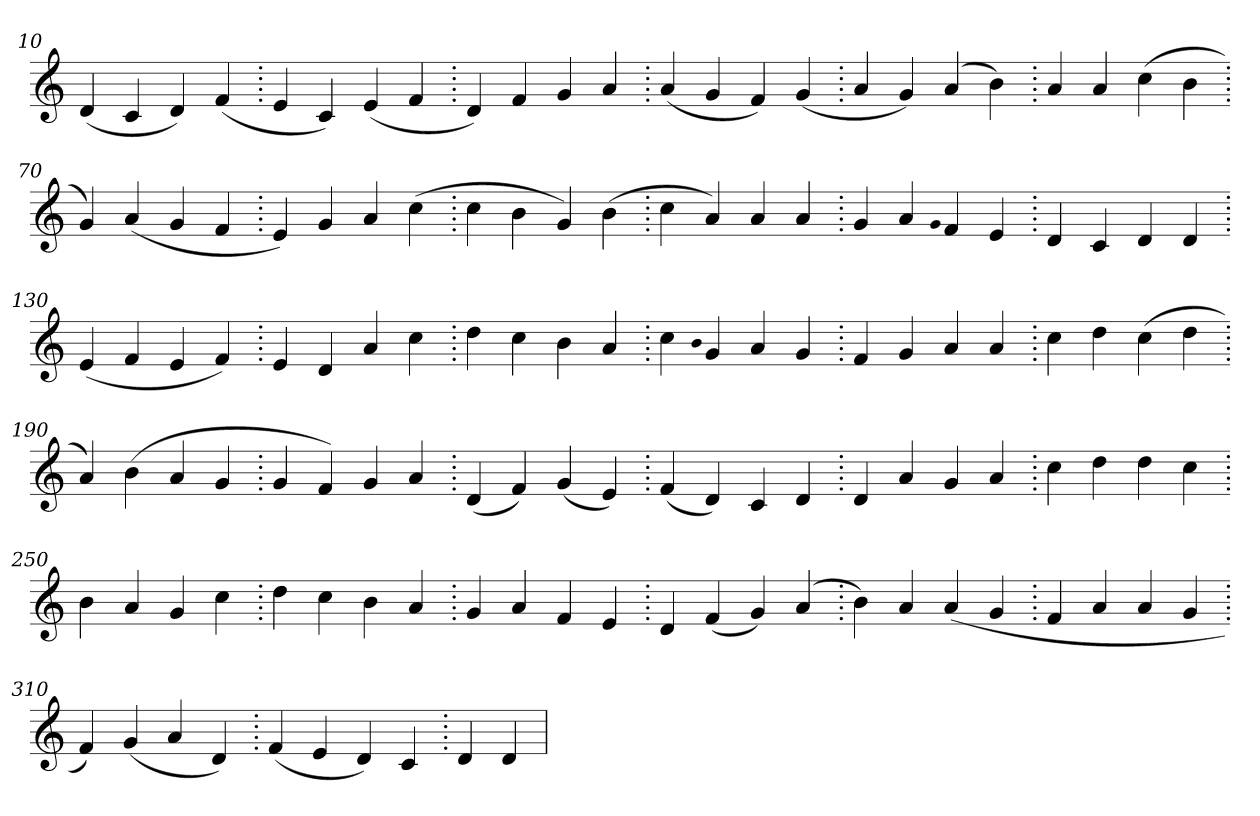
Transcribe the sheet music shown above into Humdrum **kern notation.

**kern
*part1
*staff1
*clefG2
=10.
(>4d
4c
4d)
(>4f
=20.
4e
4c)
(>4e
4f
=30.
4d)
4f
4g
4a
=40.
(>4a
4g
4f)
(>4g
=50.
4a
4g)
(>4a
4b)
=60.
4a
4a
(>4cc
4b
=70.
4g)
(>4a
4g
4f
=80.
4e)
4g
4a
(>4cc
=90.
4cc
4b
4g)
(>4b
=100.
4cc
4a)
4a
4a
=110.
4g
4a
qqg
4f
4e
=120.
4d
4c
4d
4d
=130.
(>4e
4f
4e
4f)
=140.
4e
4d
4a
4cc
=150.
4dd
4cc
4b
4a
=160.
4cc
qqb
4g
4a
4g
=170.
4f
4g
4a
4a
=180.
4cc
4dd
(>4cc
4dd
=190.
4a)
(>4b
4a
4g
=200.
4g
4f)
4g
4a
=210.
(>4d
4f)
(>4g
4e)
=220.
(>4f
4d)
4c
4d
=230.
4d
4a
4g
4a
=240.
4cc
4dd
4dd
4cc
=250.
4b
4a
4g
4cc
=260.
4dd
4cc
4b
4a
=270.
4g
4a
4f
4e
=280.
4d
(>4f
4g)
(>4a
=290.
4b)
4a
(>4a
4g
=300.
4f
4a
4a
4g
=310.
4f)
(>4g
4a
4d)
=320.
(>4f
4e
4d)
4c
=330.
4d
4d
=
*-
